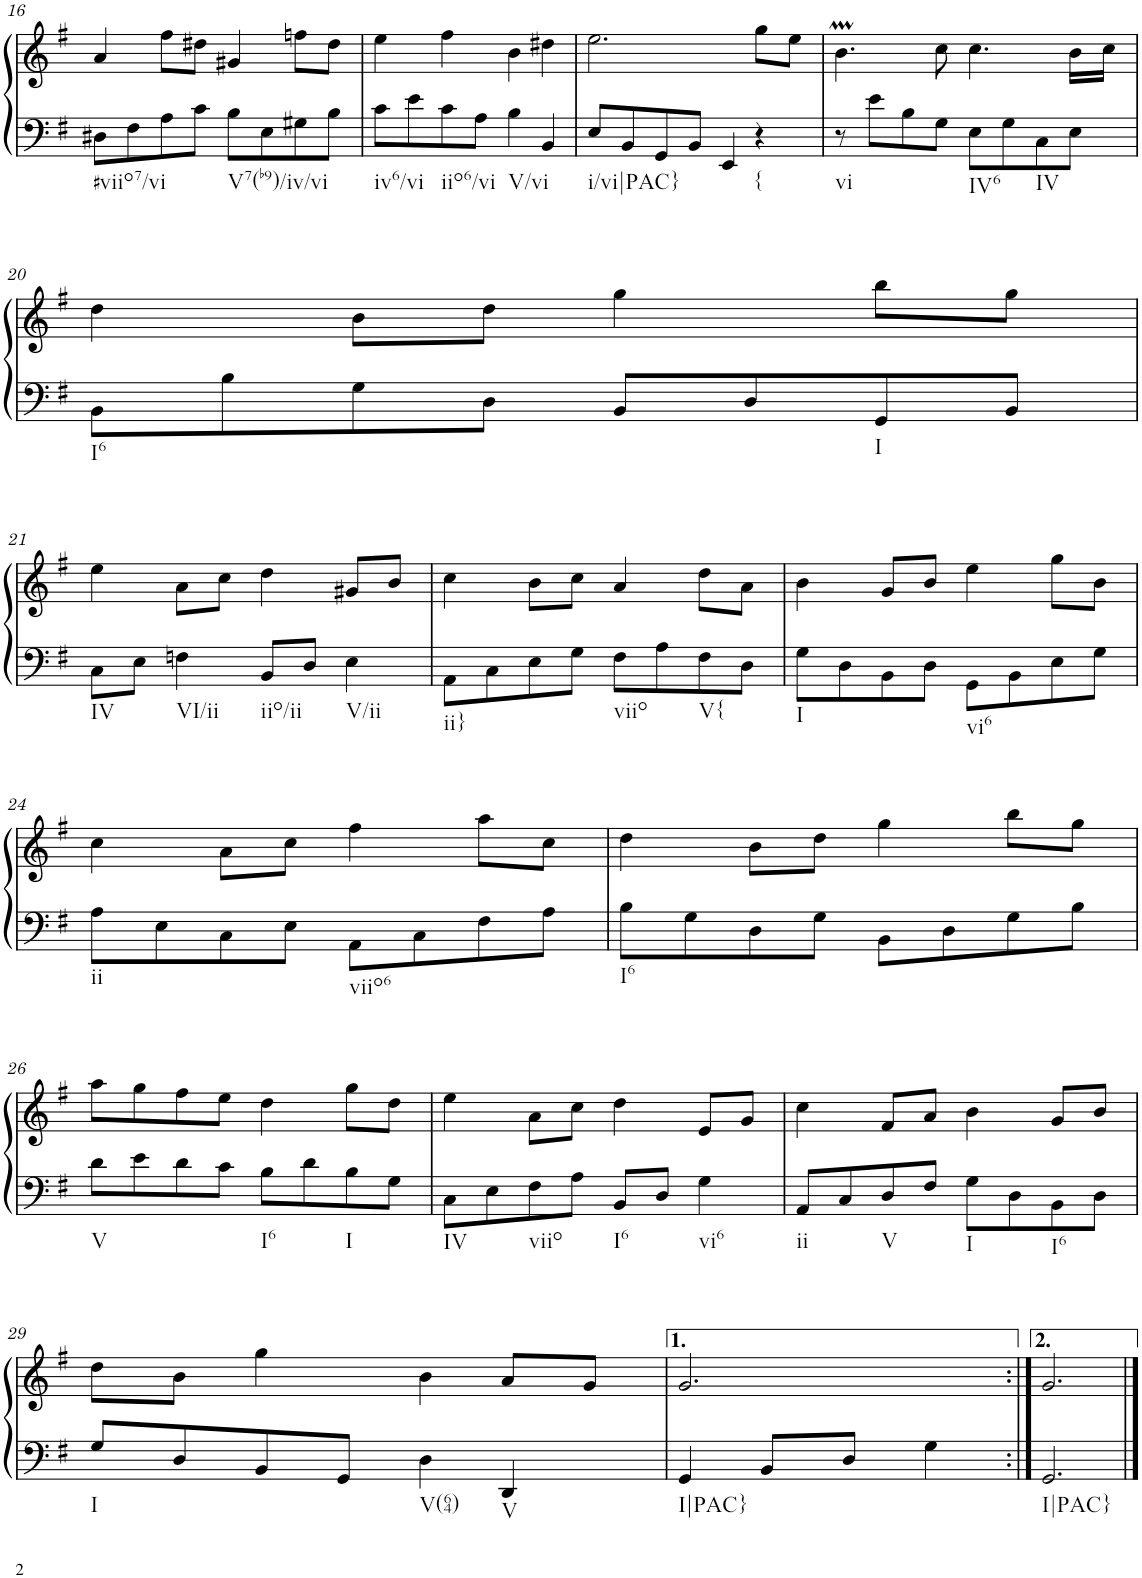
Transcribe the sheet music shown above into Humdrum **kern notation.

**kern	**kern
*part1	*part1
*staff2	*staff1
*I"Klavier linke Hand	*
!!LO:PB:g=z
*clefF4	*clefG2
*k[f#]	*k[f#]
*M2/2	*M2/2
=16	=16
!LO:TX:b:t=#viio7/vi	!
8D#X\L	4a/
8F#\	.
8A\	8ff#\L
8c\J	8dd#X\J
!LO:TX:b:t=V7(b9)/iv/vi	!
8B\L	4g#X/
8E\	.
8G#X\	8ffn\L
8B\J	8dd#\J
=17	=17
!LO:TX:b:t=iv6/vi	!
8c\L	4ee\
8e\	.
!LO:TX:b:t=iio6/vi	!
8c\	4ff#\
8A\J	.
!LO:TX:b:t=V/vi	!
4B\	4b\
4BB/	4dd#X\
=18	=18
!LO:TX:b:t=i/vi|PAC}	!
8E/L	2.ee\
8BB/	.
8GG/	.
8BB/J	.
4EE/	.
!LO:TX:b:t={	!
4r	8gg\L
.	8ee\J
=19	=19
!LO:TX:b:t=vi	!
8r	4.bm\
8e\L	.
8B\	.
8G\J	8cc\
!LO:TX:b:t=IV6	!
8E\L	4.cc\
8G\	.
!LO:TX:b:t=IV	!
8C\	.
8E\J	16b\LL
.	16cc\JJ
!!LO:LB:g=z
=20	=20
!LO:TX:b:t=I6	!
8BB\L	4dd\
8B\	.
8G\	8b\L
8D\J	8dd\J
8BB/L	4gg\
8D/	.
!LO:TX:b:t=I	!
8GG/	8bb\L
8BB/J	8gg\J
!!LO:LB:g=z
=21	=21
!LO:TX:b:t=IV	!
8C\L	4ee\
8E\J	.
!LO:TX:b:t=VI/ii	!
4Fn\	8a\L
.	8cc\J
!LO:TX:b:t=iio/ii	!
8BB/L	4dd\
8D/J	.
!LO:TX:b:t=V/ii	!
4E\	8g#X/L
.	8b/J
=22	=22
!LO:TX:b:t=ii}	!
8AA\L	4cc\
8C\	.
8E\	8b\L
8G\J	8cc\J
!LO:TX:b:t=viio	!
8F#\L	4a/
8A\	.
!LO:TX:b:t=V{	!
8F#\	8dd\L
8D\J	8a\J
=23	=23
!LO:TX:b:t=I	!
8G\L	4b\
8D\	.
8BB\	8g/L
8D\J	8b/J
!LO:TX:b:t=vi6	!
8GG\L	4ee\
8BB\	.
8E\	8gg\L
8G\J	8b\J
!!LO:LB:g=z
=24	=24
!LO:TX:b:t=ii	!
8A\L	4cc\
8E\	.
8C\	8a\L
8E\J	8cc\J
!LO:TX:b:t=viio6	!
8AA\L	4ff#\
8C\	.
8F#\	8aa\L
8A\J	8cc\J
=25	=25
!LO:TX:b:t=I6	!
8B\L	4dd\
8G\	.
8D\	8b\L
8G\J	8dd\J
8BB\L	4gg\
8D\	.
8G\	8bb\L
8B\J	8gg\J
!!LO:LB:g=z
=26	=26
!LO:TX:b:t=V	!
8d\L	8aa\L
8e\	8gg\
8d\	8ff#\
8c\J	8ee\J
!LO:TX:b:t=I6	!
8B\L	4dd\
8d\	.
!LO:TX:b:t=I	!
8B\	8gg\L
8G\J	8dd\J
=27	=27
!LO:TX:b:t=IV	!
8C\L	4ee\
8E\	.
!LO:TX:b:t=viio	!
8F#\	8a\L
8A\J	8cc\J
!LO:TX:b:t=I6	!
8BB/L	4dd\
8D/J	.
!LO:TX:b:t=vi6	!
4G\	8e/L
.	8g/J
=28	=28
!LO:TX:b:t=ii	!
8AA/L	4cc\
8C/	.
!LO:TX:b:t=V	!
8D/	8f#/L
8F#/J	8a/J
!LO:TX:b:t=I	!
8G\L	4b\
8D\	.
!LO:TX:b:t=I6	!
8BB\	8g/L
8D\J	8b/J
!!LO:LB:g=z
=29	=29
!LO:TX:b:t=I	!
8G/L	8dd\L
8D/	8b\J
8BB/	4gg\
8GG/J	.
!LO:TX:b:t=V(64)	!
4D\	4b\
!LO:TX:b:t=V	!
4DD/	8a/L
.	8g/J
=30	=30
!LO:TX:b:t=I|PAC}	!
4GG/	2.g/
8BB/L	.
8D/J	.
4G\	.
=30X2:|!	=30X2:|!
!LO:TX:b:t=I|PAC}	!
2.GG/	2.g/
==	==
*-	*-
